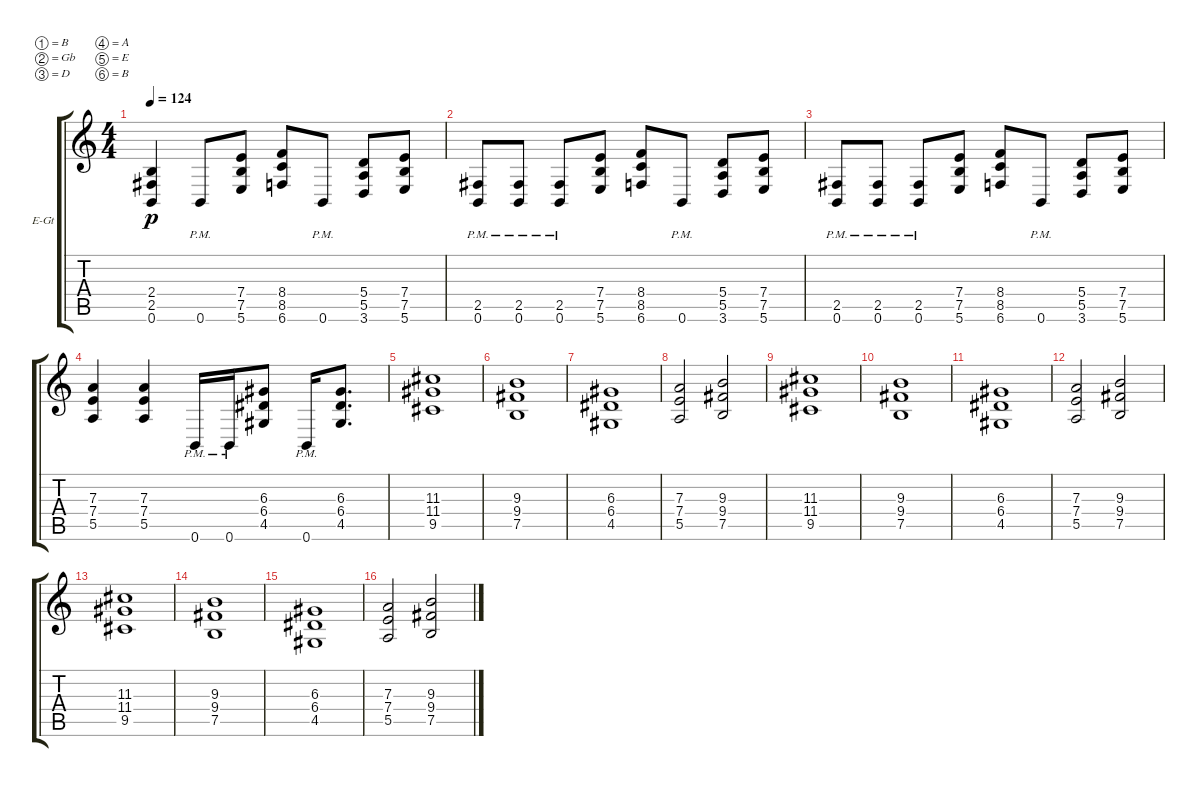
\bracketExtendMode groupsimilarinstruments
\firstSystemTrackNameOrientation horizontal
\otherSystemsTrackNameOrientation horizontal
\track ("Electric Guitar 2" "E-Gt") {instrument distortionguitar}
\staff {score tabs}
\tuning (B3 Gb3 D3 A2 E2 B1)
\ts (4 4)
\tempo 124
\clef g2
\ks c
(0.6 2.5 2.4).4{dy p} 0.6{pm}.8 (5.6 7.5 7.4).8 (6.6 8.5 8.4).8 0.6{pm}.8 (3.6 5.5 5.4).8 (5.6 7.5 7.4).8 |
(0.6{pm} 2.5).8 (0.6{pm} 2.5).8 (0.6{pm} 2.5).8 (5.6 7.5 7.4).8 (6.6 8.5 8.4).8 0.6{pm}.8 (3.6 5.5 5.4).8 (5.6 7.5 7.4).8 |
(0.6{pm} 2.5).8 (0.6{pm} 2.5).8 (0.6{pm} 2.5).8 (5.6 7.5 7.4).8 (6.6 8.5 8.4).8 0.6{pm}.8 (3.6 5.5 5.4).8 (5.6 7.5 7.4).8 |
(5.5 7.4 7.3).4 (7.3 7.4 5.5).4 0.6{pm}.16 0.6{pm}.16 (4.5 6.4 6.3).8 0.6{pm}.16 (4.5 6.4 6.3).8{d} |
(11.4 9.5 11.3).1 |
(7.5 9.4 9.3).1 |
(4.5 6.4 6.3).1 |
(5.5 7.4 7.3).2 (7.5 9.4 9.3).2 |
(11.4 9.5 11.3).1 |
(7.5 9.4 9.3).1 |
(4.5 6.4 6.3).1 |
(5.5 7.4 7.3).2 (7.5 9.4 9.3).2 |
(11.4 9.5 11.3).1 |
(7.5 9.4 9.3).1 |
(4.5 6.4 6.3).1 |
(5.5 7.4 7.3).2 (7.5 9.4 9.3).2
